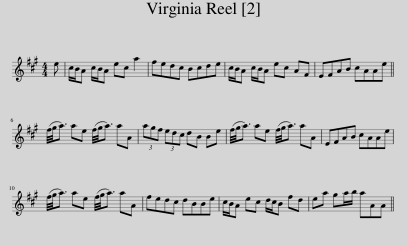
X:1
L:1/8
M:4/4
I:linebreak $
K:A
V:1 treble
V:1
 e | c/B/A c/B/A ec a2 | fedc Bcde | c/B/A c/B/A ec AF | EFAB cAAe ||$ %5
 (f/4g/4a3/2) ae (f/4g/4a3/2) aA | (3agf (3edc dB Be | (f/4g/4a3/2) ae (f/4g/4a3/2) aA | EFAB cAAe |$ (f/4g/4a3/2) ae (f/4g/4a3/2) aA | %10
 fedc dBBe | c/B/A ec d/c/B fd | ea ga/b/ aAA || %13
